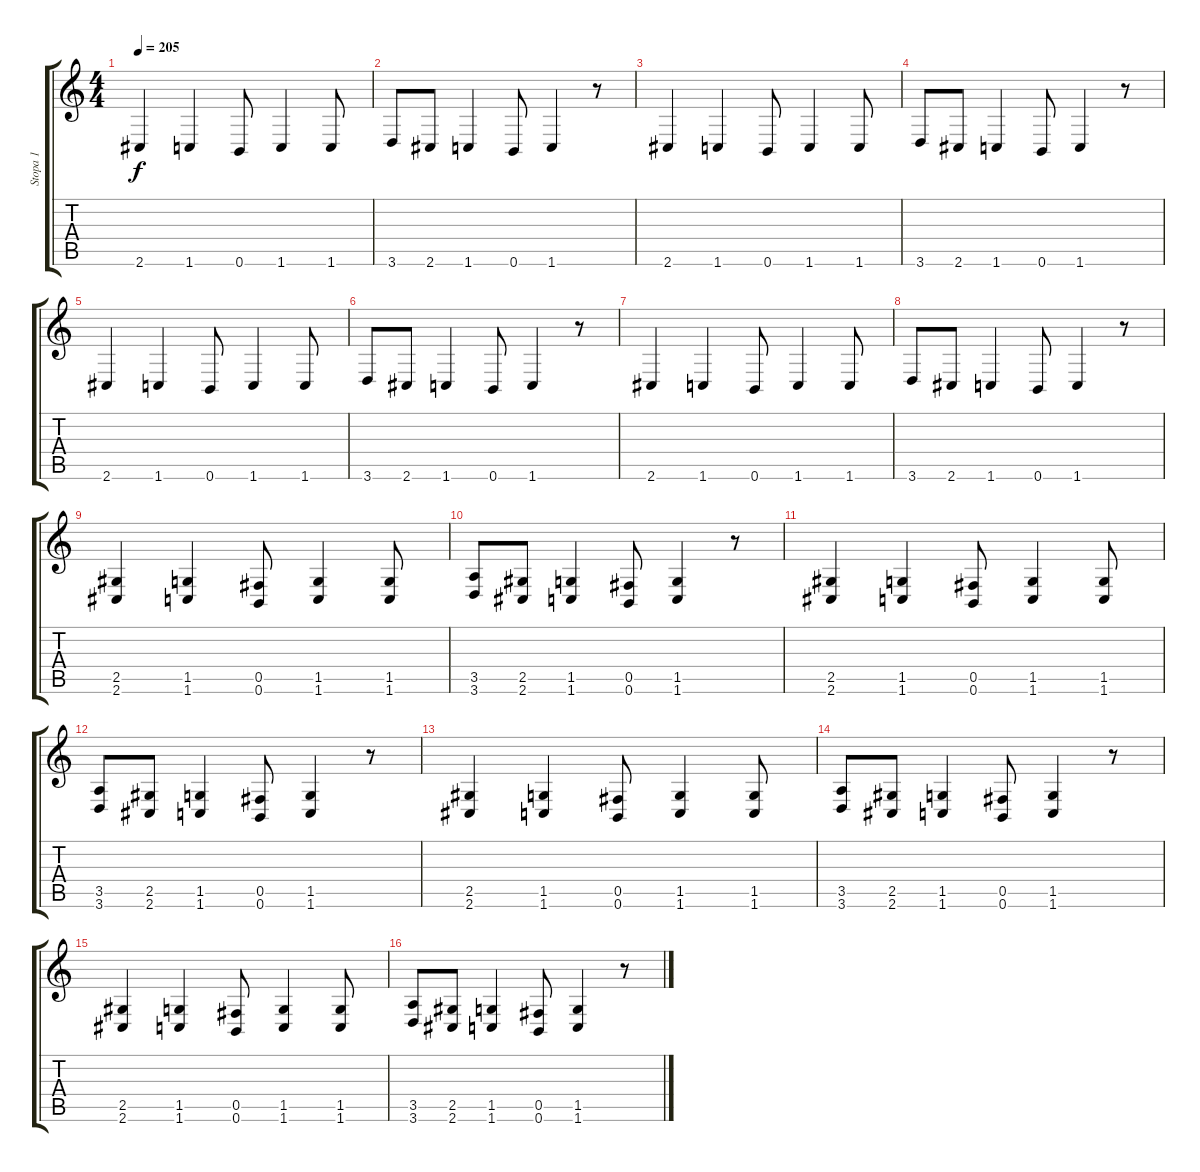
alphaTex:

\track ("Stopa 1" "Stopa 1") {instrument distortionguitar}
\staff {score tabs}
\tuning (Db4 Ab3 E3 B2 Gb2 B1) {hide}
\ts (4 4)
\tempo 205
\clef g2
\ks c
2.6.4{dy f instrument distortionguitar} 1.6.4 0.6.8 1.6.4 1.6.8 |
3.6.8 2.6.8 1.6.4 0.6.8 1.6.4 r.8 |
2.6.4 1.6.4 0.6.8 1.6.4 1.6.8 |
3.6.8 2.6.8 1.6.4 0.6.8 1.6.4 r.8 |
2.6.4 1.6.4 0.6.8 1.6.4 1.6.8 |
3.6.8 2.6.8 1.6.4 0.6.8 1.6.4 r.8 |
2.6.4 1.6.4 0.6.8 1.6.4 1.6.8 |
3.6.8 2.6.8 1.6.4 0.6.8 1.6.4 r.8 |
(2.5 2.6).4 (1.5 1.6).4 (0.5 0.6).8 (1.5 1.6).4 (1.5 1.6).8 |
(3.5 3.6).8 (2.5 2.6).8 (1.5 1.6).4 (0.5 0.6).8 (1.5 1.6).4 r.8 |
(2.5 2.6).4 (1.5 1.6).4 (0.5 0.6).8 (1.5 1.6).4 (1.5 1.6).8 |
(3.5 3.6).8 (2.5 2.6).8 (1.5 1.6).4 (0.5 0.6).8 (1.5 1.6).4 r.8 |
(2.5 2.6).4 (1.5 1.6).4 (0.5 0.6).8 (1.5 1.6).4 (1.5 1.6).8 |
(3.5 3.6).8 (2.5 2.6).8 (1.5 1.6).4 (0.5 0.6).8 (1.5 1.6).4 r.8 |
(2.5 2.6).4 (1.5 1.6).4 (0.5 0.6).8 (1.5 1.6).4 (1.5 1.6).8 |
(3.5 3.6).8 (2.5 2.6).8 (1.5 1.6).4 (0.5 0.6).8 (1.5 1.6).4 r.8
